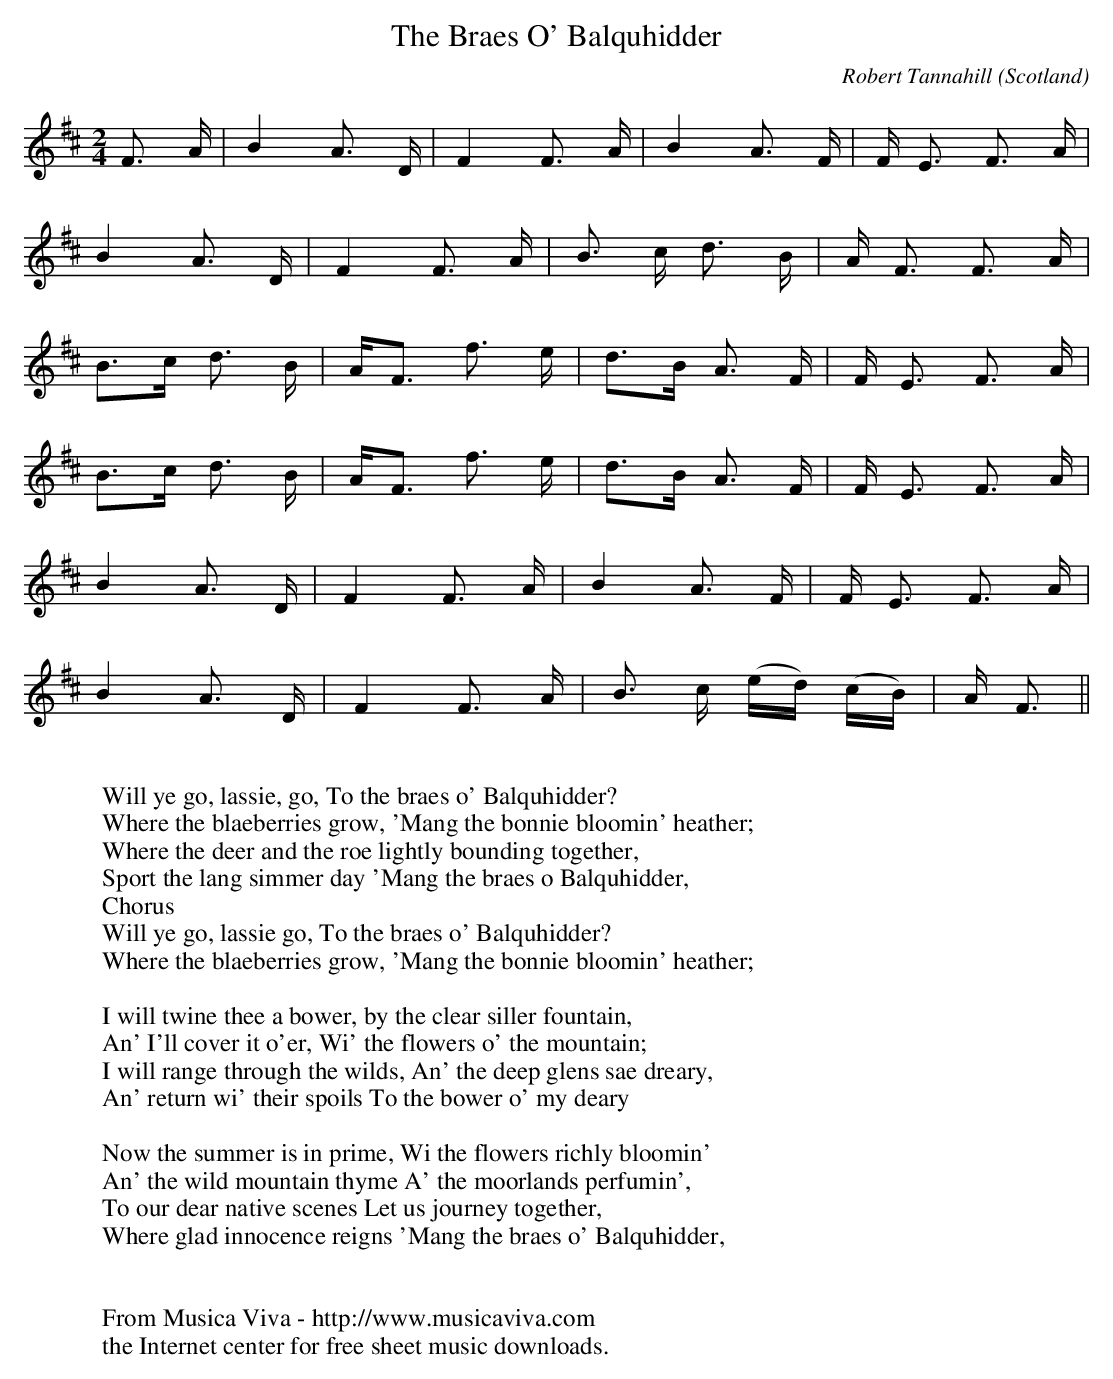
X:1
T:The Braes O' Balquhidder
C:Robert Tannahill
O:Scotland
M:2/4
L:1/8
K:D
F> A |\
B2  A> D | F2   F> A | B2   A> F | F< E F> A |
B2  A> D | F2   F> A | B> c d> B | A< F F> A |
B>c d> B | A<F  f> e | d>B  A> F | F< E F> A |
B>c d> B | A<F  f> e | d>B  A> F | F< E F> A |
B2  A> D | F2   F> A | B2   A> F | F< E F> A |
B2  A> D | F2   F> A | B> c (e/d/) (c/B/) | A< F ||
W:
W:Will ye go, lassie, go, To the braes o' Balquhidder?
W:Where the blaeberries grow, 'Mang the bonnie bloomin' heather;
W:Where the deer and the roe lightly bounding together,
W:Sport the lang simmer day 'Mang the braes o Balquhidder,
W:Chorus
W:Will ye go, lassie go, To the braes o' Balquhidder?
W:Where the blaeberries grow, 'Mang the bonnie bloomin' heather;
W:
W:I will twine thee a bower, by the clear siller fountain,
W:An' I'll cover it o'er, Wi' the flowers o' the mountain;
W:I will range through the wilds, An' the deep glens sae dreary,
W:An' return wi' their spoils To the bower o' my deary
W:
W:Now the summer is in prime, Wi the flowers richly bloomin'
W:An' the wild mountain thyme A' the moorlands perfumin',
W:To our dear native scenes Let us journey together,
W:Where glad innocence reigns 'Mang the braes o' Balquhidder,
W:
W:
W:  From Musica Viva - http://www.musicaviva.com
W:  the Internet center for free sheet music downloads.
